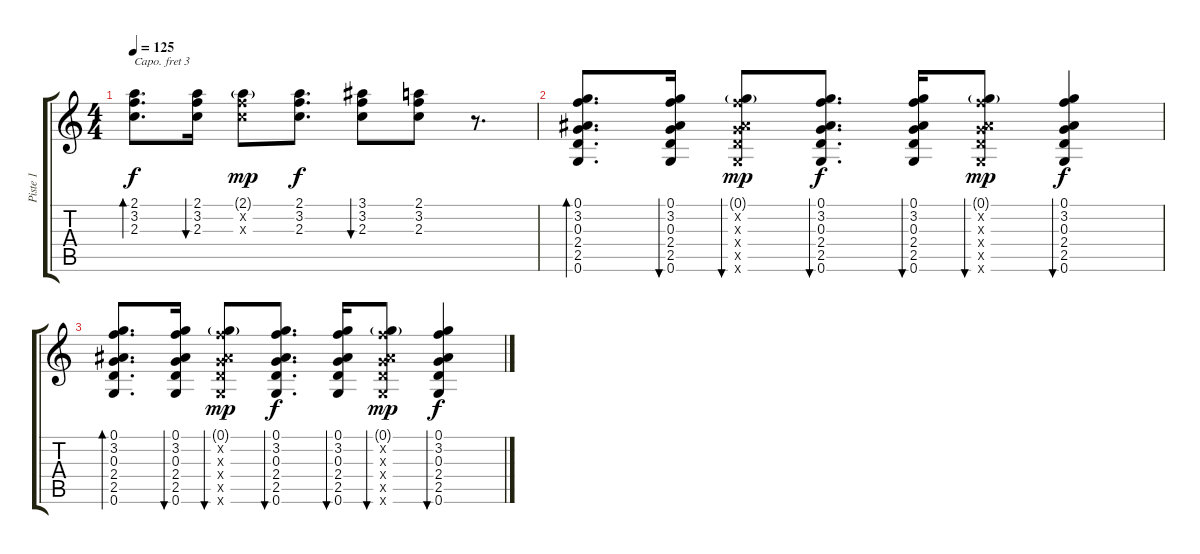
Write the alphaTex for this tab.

\track ("Piste 1" "Piste 1") {instrument acousticguitarnylon}
\staff {score tabs}
\capo 3
\tuning (E4 B3 G3 D3 A2 E2) {hide}
\ts (4 4)
\tempo 125
\clef g2
\ks c
(2.1 3.2 2.3).8{d bd 60 dy f} (2.1 3.2 2.3).16{bu 60} (2.1{g} 3.2{x} 2.3{x}).8{dy mp} (2.1 3.2 2.3).8{d dy f} (3.1 3.2 2.3).8{bu 60} (2.1 3.2 2.3).8 r.8{d} |
(0.1 3.2 0.3 2.4 2.5 0.6).8{d bd 30} (0.1 3.2 0.3 2.4 2.5 0.6).16{bu 30} (0.1{g} 3.2{x} 0.3{x} 2.4{x} 2.5{x} 0.6{x}).8{bu 30 dy mp} (0.1 3.2 0.3 2.4 2.5 0.6).8{d bu 30 dy f} (0.1 3.2 0.3 2.4 2.5 0.6).16{bu 30} (0.1{g} 3.2{x} 0.3{x} 2.4{x} 2.5{x} 0.6{x}).8{bu 30 dy mp} (0.1 3.2 0.3 2.4 2.5 0.6).4{bu 60 dy f} |
(0.1 3.2 0.3 2.4 2.5 0.6).8{d bd 30} (0.1 3.2 0.3 2.4 2.5 0.6).16{bu 30} (0.1{g} 3.2{x} 0.3{x} 2.4{x} 2.5{x} 0.6{x}).8{bu 30 dy mp} (0.1 3.2 0.3 2.4 2.5 0.6).8{d bu 30 dy f} (0.1 3.2 0.3 2.4 2.5 0.6).16{bu 30} (0.1{g} 3.2{x} 0.3{x} 2.4{x} 2.5{x} 0.6{x}).8{bu 30 dy mp} (0.1 3.2 0.3 2.4 2.5 0.6).4{bu 60 dy f}
